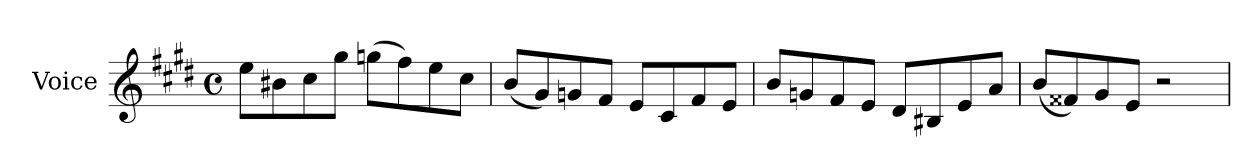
**kern
*part1
*staff1
*I"Voice
*I'Voice
*clefG2
*k[f#c#g#d#]
*M4/4
*met(c)
=1
8ee\L
8b#X\
8cc#\
8gg#\J
(>8ggn\L
8ff#\)
8ee\
8cc#\J
=2
(>8b/L
8g#/)
8gn/
8f#/J
8e/L
8c#/
8f#/
8e/J
=3
8b/L
8gn/
8f#/
8e/J
8d#/L
8B#X/
8e/
8a/J
=4
(>8b/L
8f##X/)
8g#/
8e/J
2rcc
=
*-
